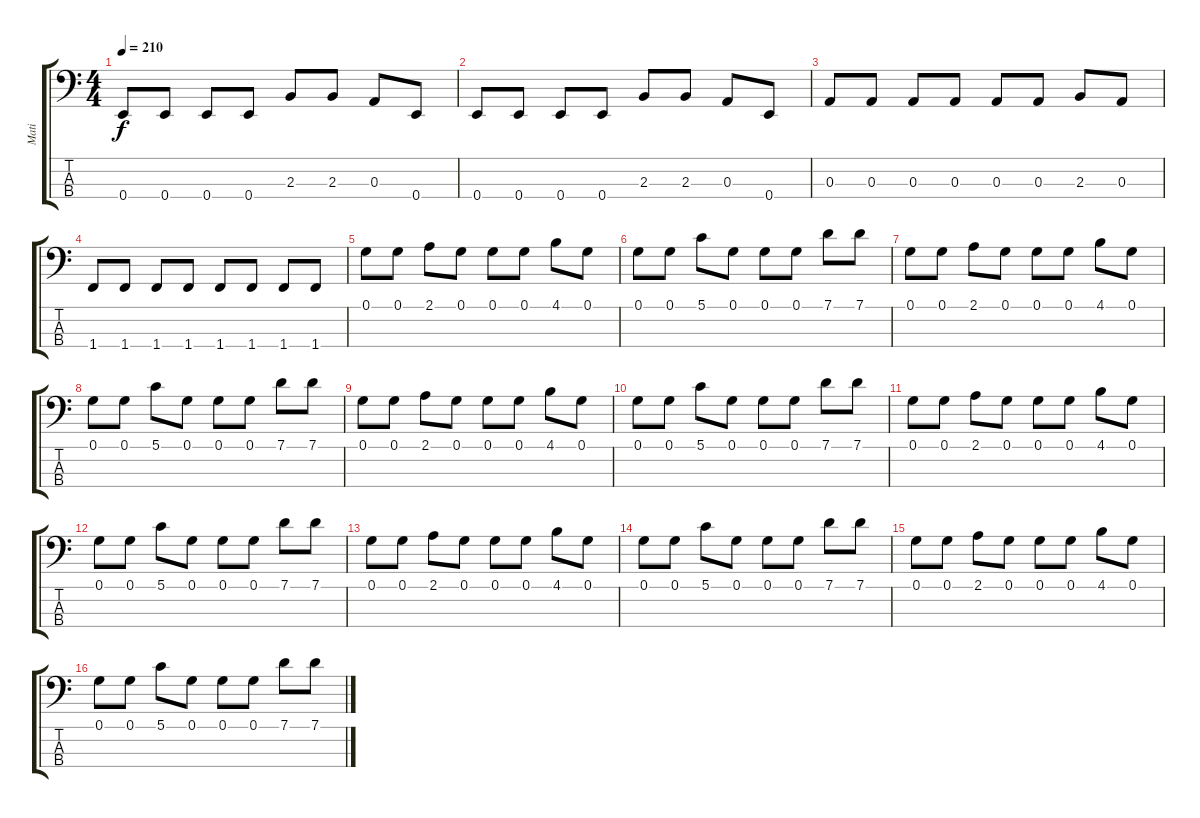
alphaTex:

\track ("Mati" "Mati") {instrument electricbasspick}
\staff {score tabs}
\tuning (G2 D2 A1 E1) {hide}
\ts (4 4)
\tempo 210
\clef f4
\ks c
0.4.8{dy f} 0.4.8 0.4.8 0.4.8 2.3.8 2.3.8 0.3.8 0.4.8 |
0.4.8 0.4.8 0.4.8 0.4.8 2.3.8 2.3.8 0.3.8 0.4.8 |
0.3.8 0.3.8 0.3.8 0.3.8 0.3.8 0.3.8 2.3.8 0.3.8 |
1.4.8 1.4.8 1.4.8 1.4.8 1.4.8 1.4.8 1.4.8 1.4.8 |
0.1.8{volume 11} 0.1.8 2.1.8 0.1.8 0.1.8 0.1.8 4.1.8 0.1.8 |
0.1.8 0.1.8 5.1.8 0.1.8 0.1.8 0.1.8 7.1.8 7.1.8 |
0.1.8 0.1.8 2.1.8 0.1.8 0.1.8 0.1.8 4.1.8 0.1.8 |
0.1.8 0.1.8 5.1.8 0.1.8 0.1.8 0.1.8 7.1.8 7.1.8 |
0.1.8 0.1.8 2.1.8 0.1.8 0.1.8 0.1.8 4.1.8 0.1.8 |
0.1.8 0.1.8 5.1.8 0.1.8 0.1.8 0.1.8 7.1.8 7.1.8 |
0.1.8 0.1.8 2.1.8 0.1.8 0.1.8 0.1.8 4.1.8 0.1.8 |
0.1.8 0.1.8 5.1.8 0.1.8 0.1.8 0.1.8 7.1.8 7.1.8 |
0.1.8 0.1.8 2.1.8 0.1.8 0.1.8 0.1.8 4.1.8 0.1.8 |
0.1.8 0.1.8 5.1.8 0.1.8 0.1.8 0.1.8 7.1.8 7.1.8 |
0.1.8 0.1.8 2.1.8 0.1.8 0.1.8 0.1.8 4.1.8 0.1.8 |
0.1.8 0.1.8 5.1.8 0.1.8 0.1.8 0.1.8 7.1.8 7.1.8
